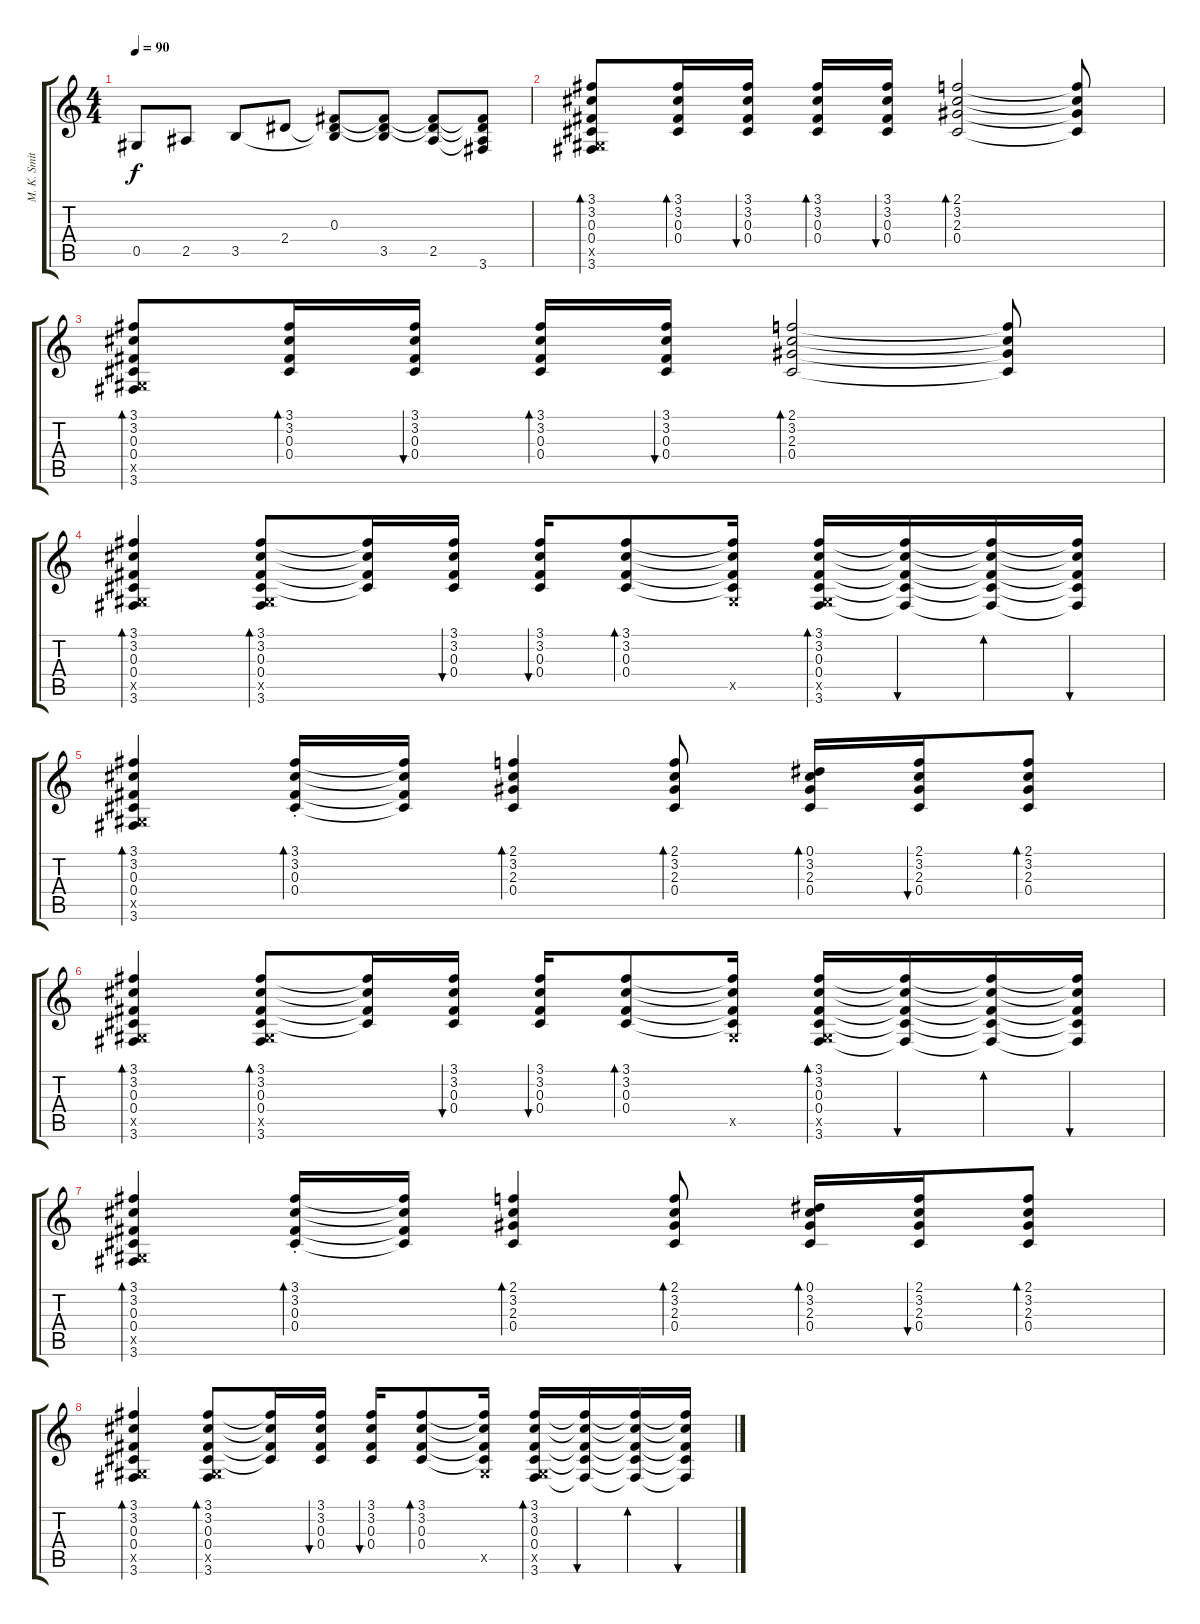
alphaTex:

\track ("M. K. Smith (Acoustic)" "M. K. Smit") {instrument acousticguitarsteel}
\staff {score tabs}
\tuning (Eb4 Bb3 Gb3 Db3 Ab2 Eb2) {hide}
\ts (4 4)
\tempo 90
\clef g2
\ks c
0.5.8{dy f} 2.5.8 3.5.8 2.4.8 (0.3 2.4{t} 3.5{t}).8 (0.3{t} 2.4{t} 3.5).8 (0.3{t} 2.4{t} 2.5).8 (0.3{t} 2.4{t} 2.5{t} 3.6).8 |
(3.1 3.2 0.3 0.4 0.5{x} 3.6).8{bd 60} (3.1 3.2 0.3 0.4).16{bd 60} (3.1 3.2 0.3 0.4).16{bu 60} (3.1 3.2 0.3 0.4).16{bd 60} (3.1 3.2 0.3 0.4).16{bu 60} (2.1 3.2 2.3 0.4).2{bd 60} (2.1{t} 3.2{t} 2.3{t} 0.4{t}).8 |
(3.1 3.2 0.3 0.4 0.5{x} 3.6).8{bd 60} (3.1 3.2 0.3 0.4).16{bd 60} (3.1 3.2 0.3 0.4).16{bu 60} (3.1 3.2 0.3 0.4).16{bd 60} (3.1 3.2 0.3 0.4).16{bu 60} (2.1 3.2 2.3 0.4).2{bd 60} (2.1{t} 3.2{t} 2.3{t} 0.4{t}).8 |
(3.1 3.2 0.3 0.4 0.5{x} 3.6).4{bd 60} (3.1 3.2 0.3 0.4 0.5{x} 3.6).8{bd 60} (3.1{t} 3.2{t} 0.3{t} 0.4{t}).16 (3.1 3.2 0.3 0.4).16{bu 60} (3.1 3.2 0.3 0.4).16{bu 60} (3.1 3.2 0.3 0.4).8{bd 60} (3.1{t} 3.2{t} 0.3{t} 0.4{t} 0.5{x}).16 (3.1 3.2 0.3 0.4 0.5{x} 3.6).16{bd 60} (3.1{t} 3.2{t} 0.3{t} 0.4{t} 3.6{t}).16{bu 60} (3.1{t} 3.2{t} 0.3{t} 0.4{t} 3.6{t}).16{bd 60} (3.1{t} 3.2{t} 0.3{t} 0.4{t} 3.6{t}).16{bu 60} |
(3.1 3.2 0.3 0.4 0.5{x} 3.6).4{bd 60} (3.1{st} 3.2{st} 0.3{st} 0.4{st}).16{bd 60} (3.1{t} 3.2{t} 0.3{t} 0.4{t}).16 (2.1 3.2 2.3 0.4).4{bd 60} (2.1 3.2 2.3 0.4).8{bd 60} (0.1 3.2 2.3 0.4).16{bd 60} (2.1 3.2 2.3 0.4).16{bu 60} (2.1 3.2 2.3 0.4).8{bd 60} |
(3.1 3.2 0.3 0.4 0.5{x} 3.6).4{bd 60} (3.1 3.2 0.3 0.4 0.5{x} 3.6).8{bd 60} (3.1{t} 3.2{t} 0.3{t} 0.4{t}).16 (3.1 3.2 0.3 0.4).16{bu 60} (3.1 3.2 0.3 0.4).16{bu 60} (3.1 3.2 0.3 0.4).8{bd 60} (3.1{t} 3.2{t} 0.3{t} 0.4{t} 0.5{x}).16 (3.1 3.2 0.3 0.4 0.5{x} 3.6).16{bd 60} (3.1{t} 3.2{t} 0.3{t} 0.4{t} 3.6{t}).16{bu 60} (3.1{t} 3.2{t} 0.3{t} 0.4{t} 3.6{t}).16{bd 60} (3.1{t} 3.2{t} 0.3{t} 0.4{t} 3.6{t}).16{bu 60} |
(3.1 3.2 0.3 0.4 0.5{x} 3.6).4{bd 60} (3.1{st} 3.2{st} 0.3{st} 0.4{st}).16{bd 60} (3.1{t} 3.2{t} 0.3{t} 0.4{t}).16 (2.1 3.2 2.3 0.4).4{bd 60} (2.1 3.2 2.3 0.4).8{bd 60} (0.1 3.2 2.3 0.4).16{bd 60} (2.1 3.2 2.3 0.4).16{bu 60} (2.1 3.2 2.3 0.4).8{bd 60} |
(3.1 3.2 0.3 0.4 0.5{x} 3.6).4{bd 60} (3.1 3.2 0.3 0.4 0.5{x} 3.6).8{bd 60} (3.1{t} 3.2{t} 0.3{t} 0.4{t}).16 (3.1 3.2 0.3 0.4).16{bu 60} (3.1 3.2 0.3 0.4).16{bu 60} (3.1 3.2 0.3 0.4).8{bd 60} (3.1{t} 3.2{t} 0.3{t} 0.4{t} 0.5{x}).16 (3.1 3.2 0.3 0.4 0.5{x} 3.6).16{bd 60} (3.1{t} 3.2{t} 0.3{t} 0.4{t} 3.6{t}).16{bu 60} (3.1{t} 3.2{t} 0.3{t} 0.4{t} 3.6{t}).16{bd 60} (3.1{t} 3.2{t} 0.3{t} 0.4{t} 3.6{t}).16{bu 60}
